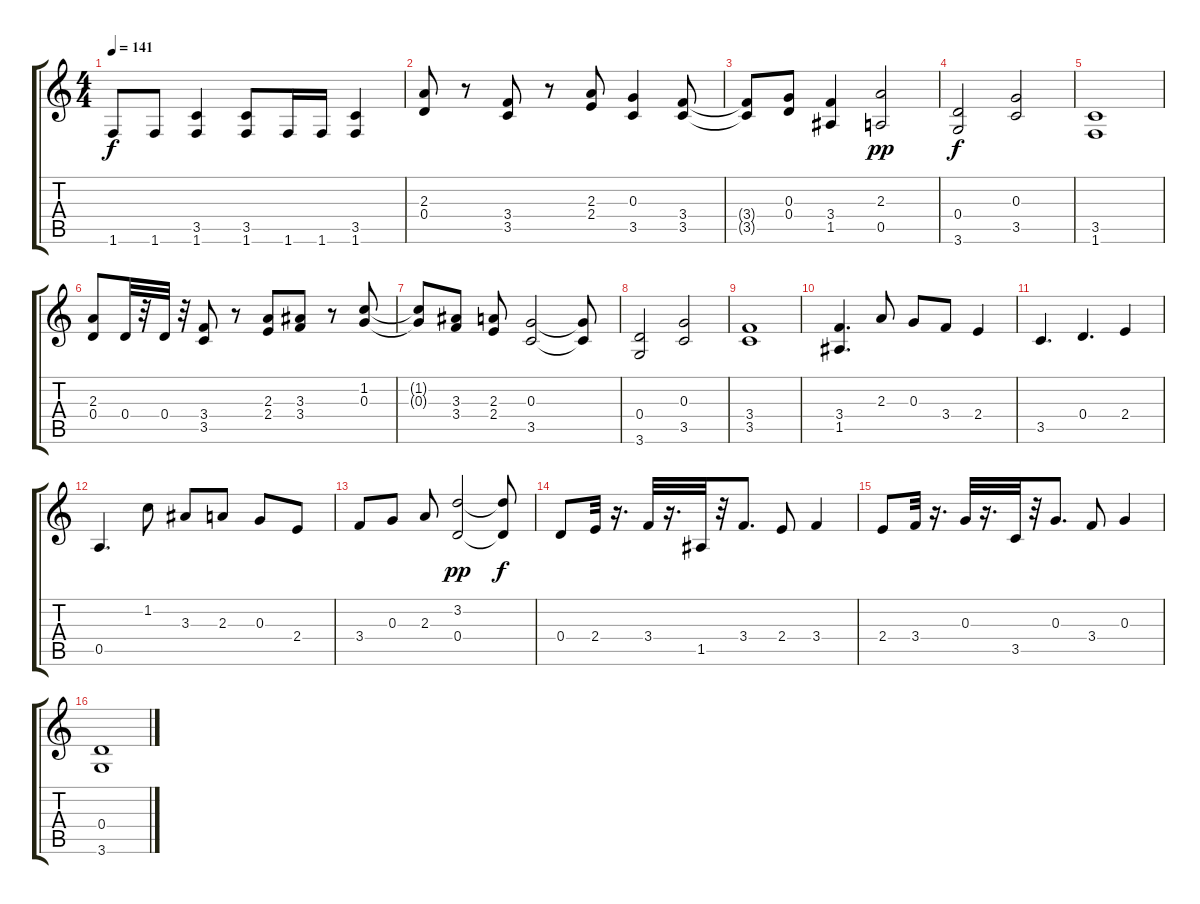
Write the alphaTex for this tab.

\track "" {instrument overdrivenguitar}
\staff {score tabs}
\tuning (E4 B3 G3 D3 A2 E2) {hide}
\ts (4 4)
\tempo 141
\clef g2
\ks c
1.6.8{dy f} 1.6.8 (3.5 1.6).4 (3.5 1.6).8 1.6.16 1.6.16 (3.5 1.6).4 |
(2.3 0.4).8 r.8 (3.4 3.5).8 r.8 (2.3 2.4).8 (0.3 3.5).4 (3.4 3.5).8 |
(3.4{t} 3.5{t}).8 (0.3 0.4).8 (3.4 1.5).4 (2.3 0.5).2{dy pp} |
(0.4 3.6).2{dy f} (0.3 3.5).2 |
(3.5 1.6).1 |
(2.3 0.4).8 0.4.32 r.32 0.4.32 r.32 (3.4 3.5).8 r.8 (2.3 2.4).8 (3.3 3.4).8 r.8 (1.2 0.3).8 |
(1.2{t} 0.3{t}).8 (3.3 3.4).8 (2.3 2.4).8 (0.3 3.5).2 (0.3{t} 3.5{t}).8 |
(0.4 3.6).2 (0.3 3.5).2 |
(3.4 3.5).1 |
(3.4 1.5).4{d} 2.3.8 0.3.8 3.4.8 2.4.4 |
3.5.4{d} 0.4.4{d} 2.4.4 |
0.5.4{d} 1.2.8 3.3.8 2.3.8 0.3.8 2.4.8 |
3.4.8 0.3.8 2.3.8 (3.2 0.4).2{dy pp} (3.2{t} 0.4{t}).8{dy f} |
0.4.8 2.4.32 r.16{d} 3.4.32 r.16{d} 1.5.32 r.32 3.4.8{d} 2.4.8 3.4.4 |
2.4.8 3.4.32 r.16{d} 0.3.32 r.16{d} 3.5.32 r.32 0.3.8{d} 3.4.8 0.3.4 |
(0.4 3.6).1
